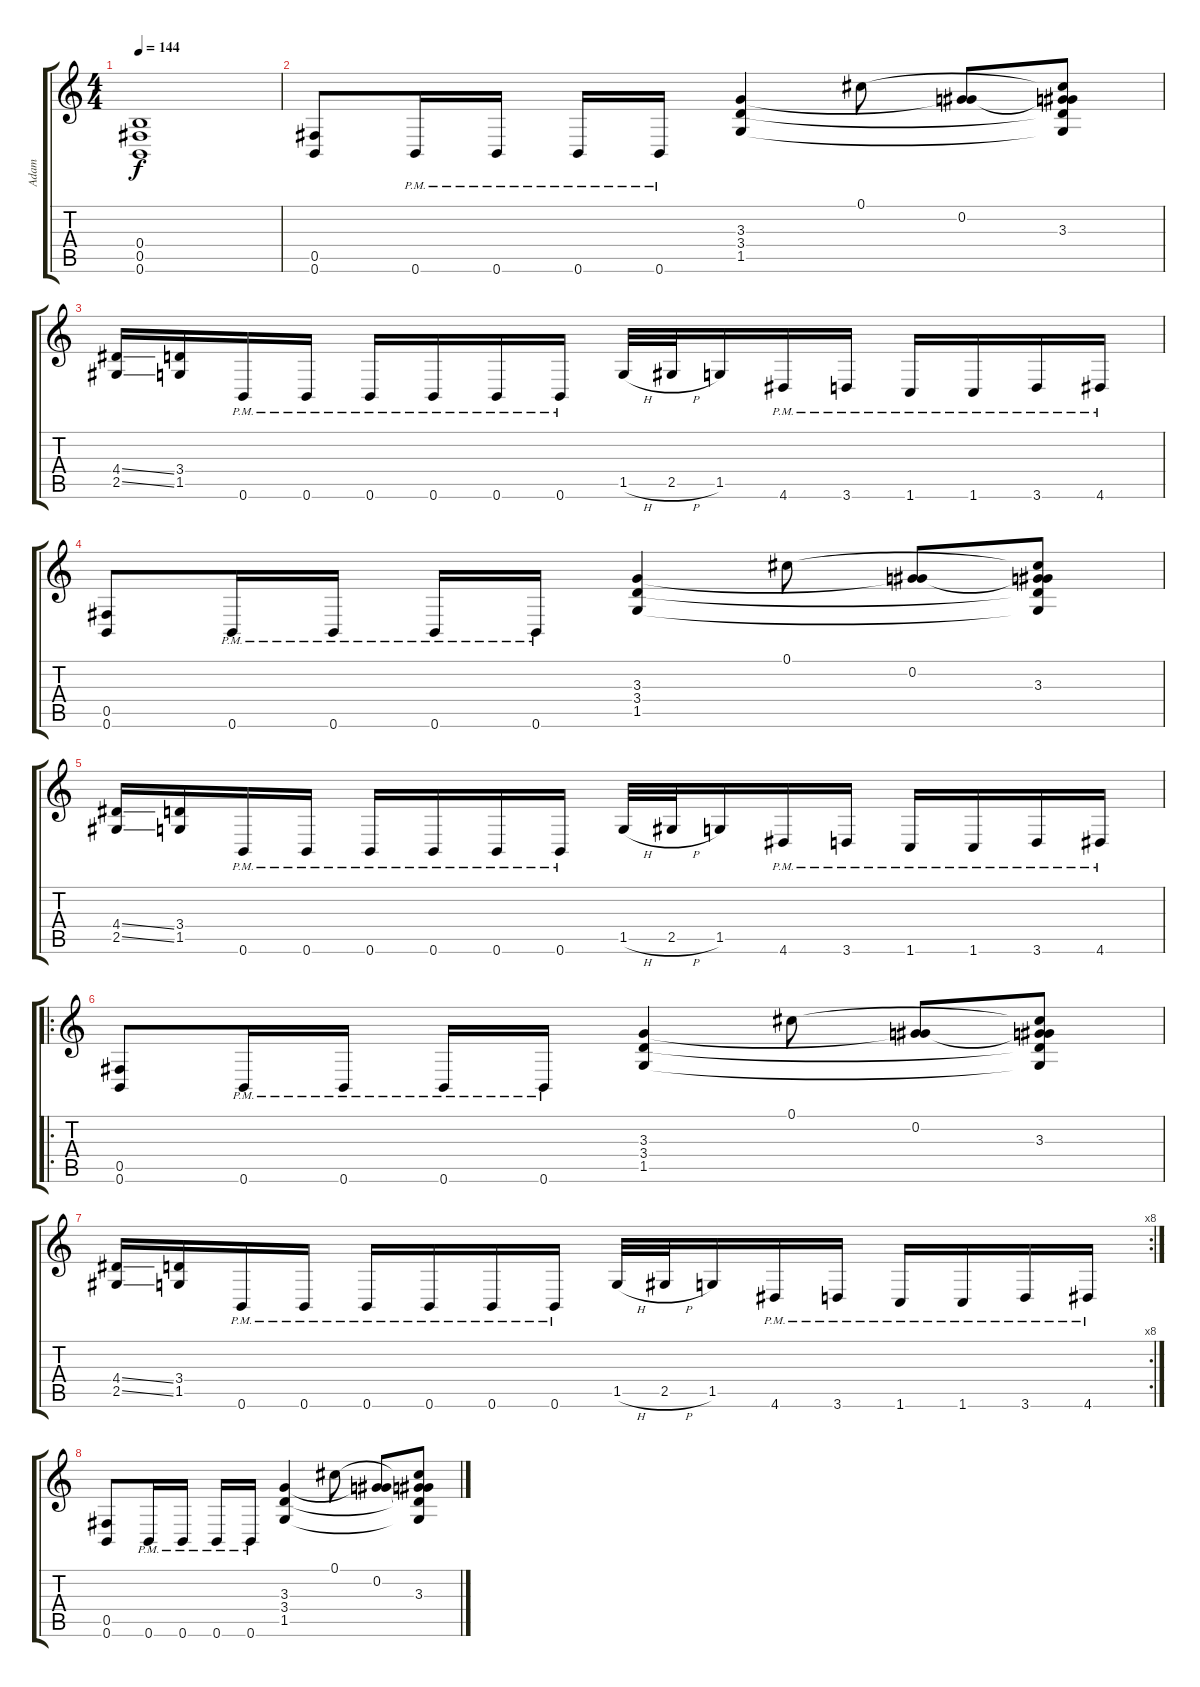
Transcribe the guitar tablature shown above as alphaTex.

\track ("Adam" "Adam") {instrument distortionguitar}
\staff {score tabs}
\tuning (Db4 Ab3 E3 B2 Gb2 B1) {hide}
\ts (4 4)
\tempo 144
\clef g2
\ks c
(0.4{t} 0.5{t} 0.6{t}).1{dy f} |
(0.5 0.6).8 0.6{pm}.16 0.6{pm}.16 0.6{pm}.16 0.6{pm}.16 (3.3 3.4 1.5).4 0.1.8 (0.2 3.3{t}).8 (0.1{t} 0.2{t} 3.3 3.4{t} 1.5{t}).8 |
(4.4{ss} 2.5{ss}).16 (3.4 1.5).16 0.6{pm}.16 0.6{pm}.16 0.6{pm}.16 0.6{pm}.16 0.6{pm}.16 0.6{pm}.16 1.5{h}.32 2.5{h}.32 1.5.16 4.6{pm}.16 3.6{pm}.16 1.6{pm}.16 1.6{pm}.16 3.6{pm}.16 4.6{pm}.16 |
(0.5 0.6).8 0.6{pm}.16 0.6{pm}.16 0.6{pm}.16 0.6{pm}.16 (3.3 3.4 1.5).4 0.1.8 (0.2 3.3{t}).8 (0.1{t} 0.2{t} 3.3 3.4{t} 1.5{t}).8 |
(4.4{ss} 2.5{ss}).16 (3.4 1.5).16 0.6{pm}.16 0.6{pm}.16 0.6{pm}.16 0.6{pm}.16 0.6{pm}.16 0.6{pm}.16 1.5{h}.32 2.5{h}.32 1.5.16 4.6{pm}.16 3.6{pm}.16 1.6{pm}.16 1.6{pm}.16 3.6{pm}.16 4.6{pm}.16 |
\ro
(0.5 0.6).8 0.6{pm}.16 0.6{pm}.16 0.6{pm}.16 0.6{pm}.16 (3.3 3.4 1.5).4 0.1.8 (0.2 3.3{t}).8 (0.1{t} 0.2{t} 3.3 3.4{t} 1.5{t}).8 |
\rc 8
(4.4{ss} 2.5{ss}).16 (3.4 1.5).16 0.6{pm}.16 0.6{pm}.16 0.6{pm}.16 0.6{pm}.16 0.6{pm}.16 0.6{pm}.16 1.5{h}.32 2.5{h}.32 1.5.16 4.6{pm}.16 3.6{pm}.16 1.6{pm}.16 1.6{pm}.16 3.6{pm}.16 4.6{pm}.16 |
(0.5 0.6).8 0.6{pm}.16 0.6{pm}.16 0.6{pm}.16 0.6{pm}.16 (3.3 3.4 1.5).4 0.1.8 (0.2 3.3{t}).8 (0.1{t} 0.2{t} 3.3 3.4{t} 1.5{t}).8
